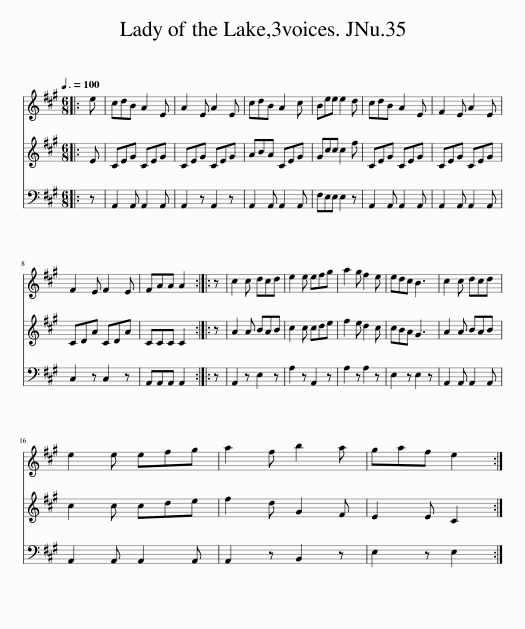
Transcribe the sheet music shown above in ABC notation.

X:1
%%score 1 2 3
L:1/8
Q:3/8=100
M:6/8
I:linebreak $
K:A
V:1 treble
V:2 treble
V:3 bass
V:1
|: e | cdB A2 E | A2 E A2 E | cdB A2 c | Bee e2 d | %5
 cdB A2 E | F2 E A2 E |$ F2 E F2 E | FAA A2 :: z | %10
 c2 c dcd | e2 e efg | a2 g f2 e | edc B3 | c2 c dcd |$ %15
 e2 e efg | a2 f b2 a | gaf e2 :| %18
V:2
|: E | CEG CEG | CEG CEG | ABA CEG | Gcc c2 f | %5
 CEG CEG | CEG CEG |$ CDA CDA | CCC C2 :: z | %10
 A2 A BAB | c2 c cde | f2 e d2 c | cBA G3 | A2 A BAB |$ %15
 c2 c cde | f2 d G2 F | E2 E C2 :| %18
V:3
|: z | A,,2 A,, A,,2 A,, | A,,2 z A,,2 z | A,,2 A,, A,,2 A,, | F,E,E, E,2 z | %5
 A,,2 A,, A,,2 A,, | A,,2 A,, A,,2 A,, |$ C,2 z C,2 z | A,,A,,A,, A,,2 :: z | %10
 A,,2 z E,2 z | A,2 z A,,2 z | A,2 z A,2 z | E,2 z E,2 z | A,,2 A,, A,,2 A,, |$ %15
 A,,2 A,, A,,2 A,, | A,,2 z B,,2 z | E,2 z E,2 :| %18
